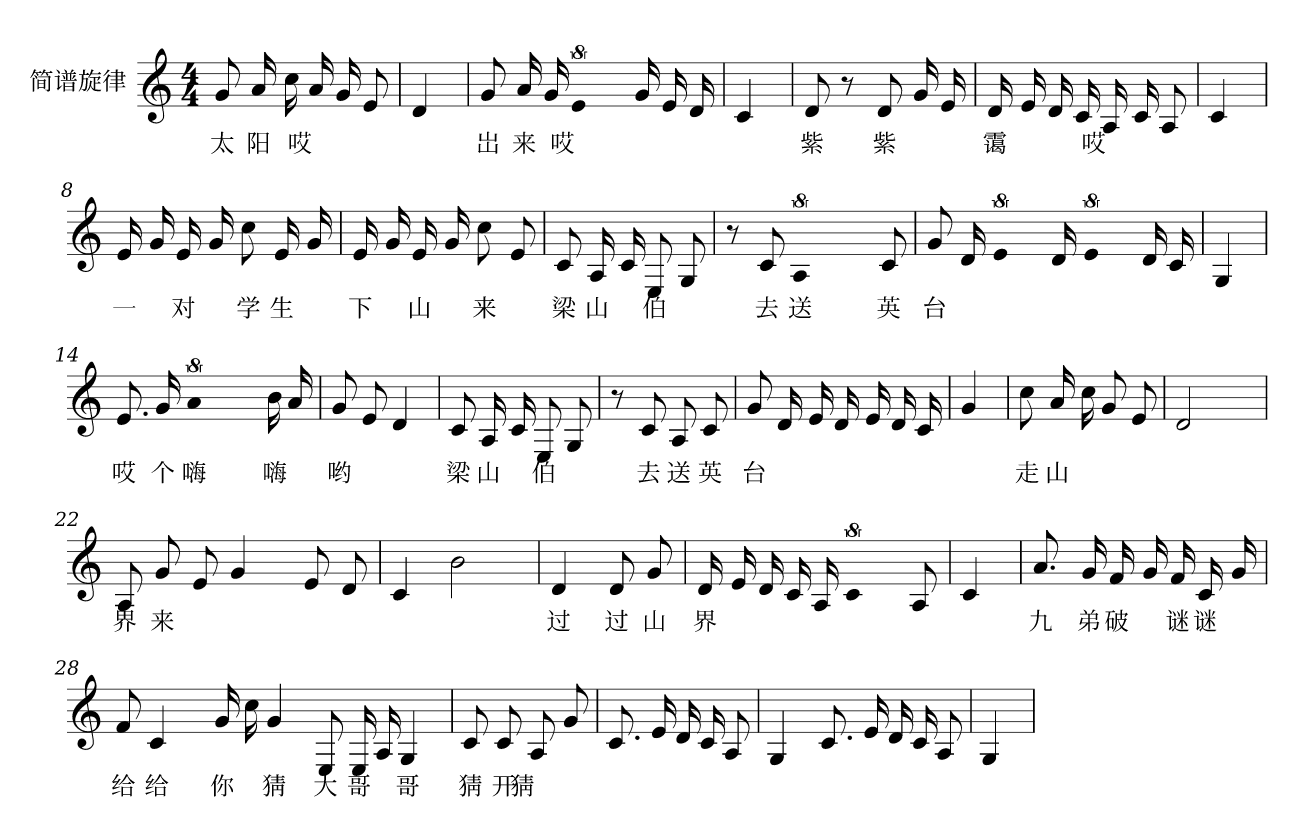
**kern	**text
*part1	*part1
*staff1	*staff1
*I"简谱旋律	*
*k[]	*
*M4/4	*
=1	=1
8g	太
16a	阳
16cc	.
16a	哎
16g	.
8e	.
=2	=2
4d	.
=3	=3
8g	岀
16a	来
16g	.
!LO:N:vis=4	!
16%5e	哎
16g	.
16e	.
16d	.
=4	=4
4c	.
=5	=5
8d	紫
8r	.
8d	紫
16g	.
16e	.
=6	=6
16d	霭
16e	.
16d	.
16c	.
16A	哎
16c	.
8A	.
=7	=7
4c	.
=8	=8
16e	一
16g	.
16e	对
16g	.
8cc	学
16e	生
16g	.
=9	=9
16e	下
16g	.
16e	山
16g	.
8cc	来
8e	.
=10	=10
8c	梁
16A	山
16c	.
8E	伯
8G	.
=11	=11
8r	.
8c	去
!LO:N:vis=2	!
8%5A	送
8c	英
=12	=12
8g	台
16d	.
!LO:N:vis=4	!
16%5e	.
16d	.
!LO:N:vis=4	!
16%5e	.
16d	.
16c	.
=13	=13
4G	.
=14	=14
8.e	哎
16g	个
!LO:N:vis=2	!
8%5a	嗨
16b	嗨
16a	.
=15	=15
8g	哟
8e	.
4d	.
=16	=16
8c	梁
16A	山
16c	.
8E	伯
8G	.
=17	=17
8r	.
8c	去
8A	送
8c	英
=18	=18
8g	台
16d	.
16e	.
16d	.
16e	.
16d	.
16c	.
=19	=19
4g	.
=20	=20
8cc	走
16a	山
16cc	.
8g	.
8e	.
=21	=21
!LO:N:vis=2	!
2.d	.
=22	=22
8A	界
8g	来
8e	.
!LO:N:vis=4	!
4.g	.
8e	.
8d	.
=23	=23
4c	.
2b	.
=24	=24
4d	过
8d	过
8g	山
=25	=25
16d	界
16e	.
16d	.
16c	.
16A	.
!LO:N:vis=4	!
16%5c	.
8A	.
=26	=26
4c	.
=27	=27
8.a	九
16g	弟
16f	破
16g	.
16f	谜
16c	谜
16g	.
=28	=28
8f	给
!LO:N:vis=4	!
4.c	给
16g	你
16cc	.
4g	猜
8E	大
16E	哥
16A	.
4G	哥
=29	=29
8c	猜
8c	开
8A	猜
8g	.
=30	=30
8.c	.
16e	.
16d	.
16c	.
8A	.
=31	=31
4G	.
8.c	.
16e	.
16d	.
16c	.
8A	.
=32	=32
4G	.
=	=
*-	*-
